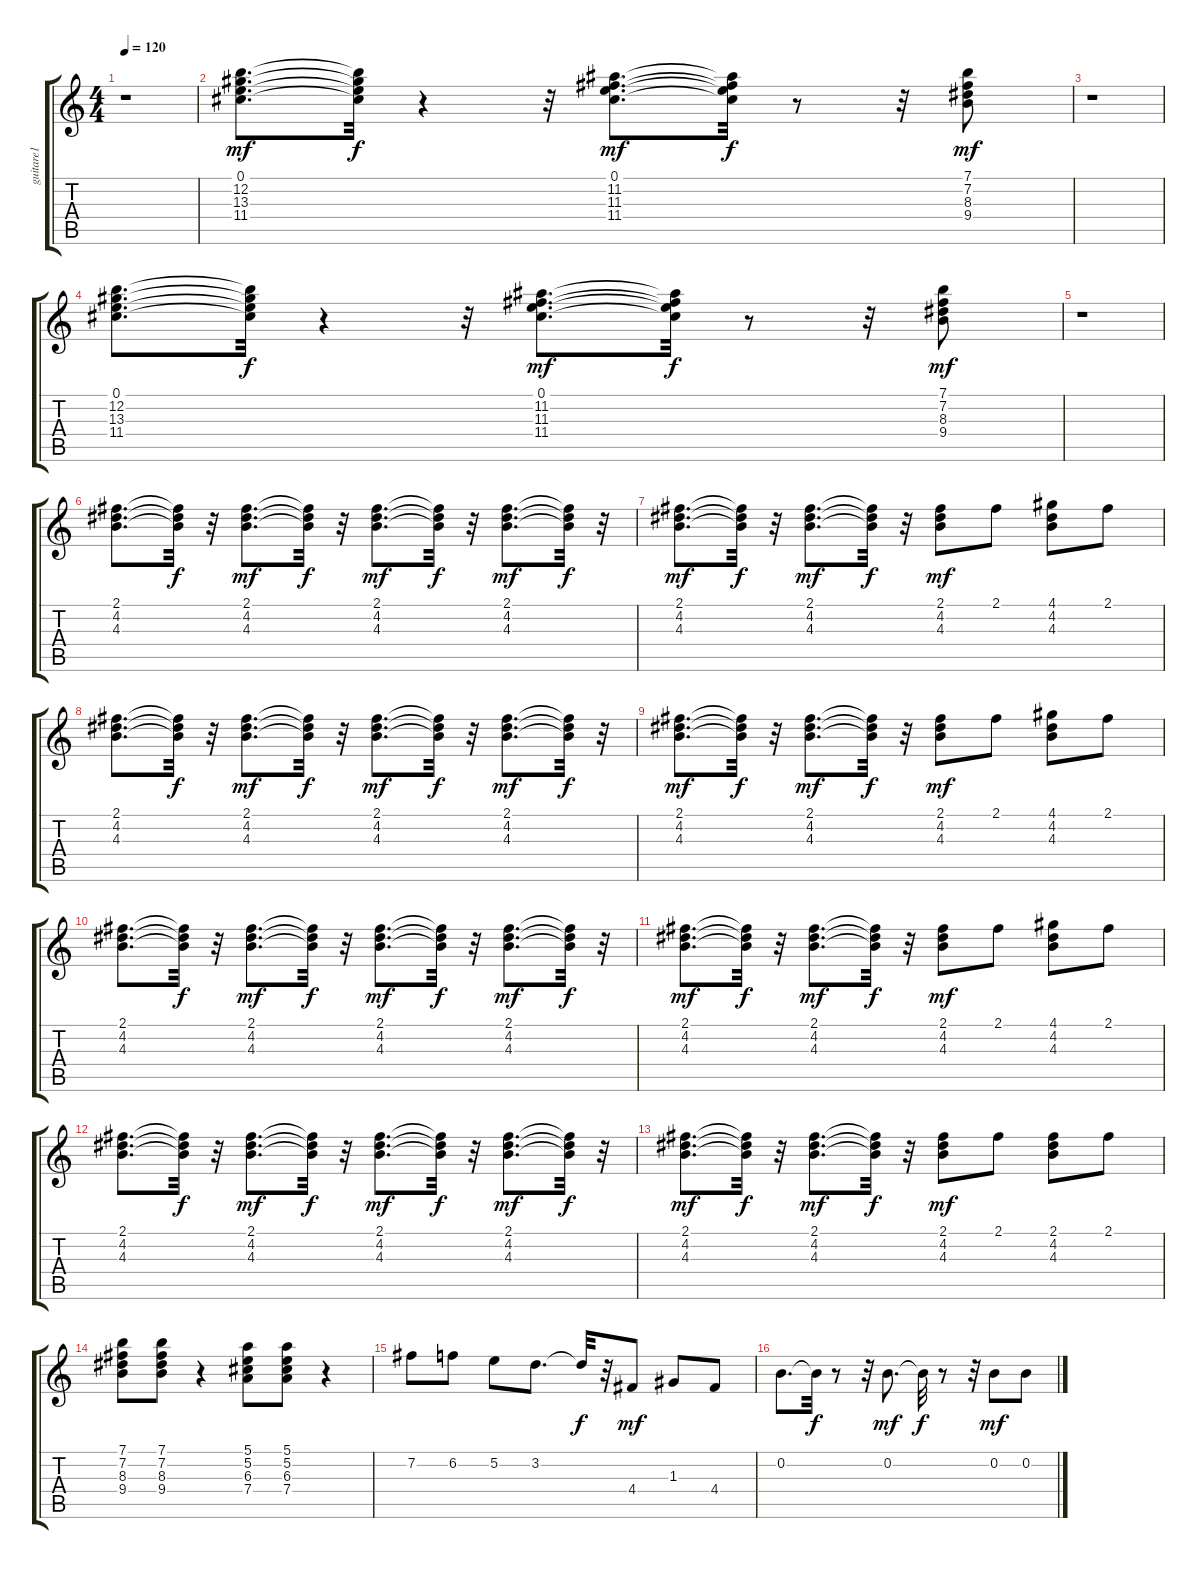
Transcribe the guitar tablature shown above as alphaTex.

\track ("guitare1" "guitare1") {instrument overdrivenguitar}
\staff {score tabs}
\tuning (E4 B3 G3 D3 A2 E2) {hide}
\ts (4 4)
\tempo 120
\clef g2
\ks c
r.1{dy mf} |
(0.1 12.2 13.3 11.4).8{d} (0.1{t} 12.2{t} 13.3{t} 11.4{t}).32{dy f} r.4 r.32 (0.1 11.2 11.3 11.4).8{d dy mf} (0.1{t} 11.2{t} 11.3{t} 11.4{t}).32{dy f} r.8 r.32 (7.1 7.2 8.3 9.4).8{dy mf} |
r.1 |
(0.1 12.2 13.3 11.4).8{d} (0.1{t} 12.2{t} 13.3{t} 11.4{t}).32{dy f} r.4 r.32 (0.1 11.2 11.3 11.4).8{d dy mf} (0.1{t} 11.2{t} 11.3{t} 11.4{t}).32{dy f} r.8 r.32 (7.1 7.2 8.3 9.4).8{dy mf} |
r.1 |
(2.1 4.2 4.3).8{d} (2.1{t} 4.2{t} 4.3{t}).32{dy f} r.32 (2.1 4.2 4.3).8{d dy mf} (2.1{t} 4.2{t} 4.3{t}).32{dy f} r.32 (2.1 4.2 4.3).8{d dy mf} (2.1{t} 4.2{t} 4.3{t}).32{dy f} r.32 (2.1 4.2 4.3).8{d dy mf} (2.1{t} 4.2{t} 4.3{t}).32{dy f} r.32 |
(2.1 4.2 4.3).8{d dy mf} (2.1{t} 4.2{t} 4.3{t}).32{dy f} r.32 (2.1 4.2 4.3).8{d dy mf} (2.1{t} 4.2{t} 4.3{t}).32{dy f} r.32 (2.1 4.2 4.3).8{dy mf} 2.1.8 (4.1 4.2 4.3).8 2.1.8 |
(2.1 4.2 4.3).8{d} (2.1{t} 4.2{t} 4.3{t}).32{dy f} r.32 (2.1 4.2 4.3).8{d dy mf} (2.1{t} 4.2{t} 4.3{t}).32{dy f} r.32 (2.1 4.2 4.3).8{d dy mf} (2.1{t} 4.2{t} 4.3{t}).32{dy f} r.32 (2.1 4.2 4.3).8{d dy mf} (2.1{t} 4.2{t} 4.3{t}).32{dy f} r.32 |
(2.1 4.2 4.3).8{d dy mf} (2.1{t} 4.2{t} 4.3{t}).32{dy f} r.32 (2.1 4.2 4.3).8{d dy mf} (2.1{t} 4.2{t} 4.3{t}).32{dy f} r.32 (2.1 4.2 4.3).8{dy mf} 2.1.8 (4.1 4.2 4.3).8 2.1.8 |
(2.1 4.2 4.3).8{d} (2.1{t} 4.2{t} 4.3{t}).32{dy f} r.32 (2.1 4.2 4.3).8{d dy mf} (2.1{t} 4.2{t} 4.3{t}).32{dy f} r.32 (2.1 4.2 4.3).8{d dy mf} (2.1{t} 4.2{t} 4.3{t}).32{dy f} r.32 (2.1 4.2 4.3).8{d dy mf} (2.1{t} 4.2{t} 4.3{t}).32{dy f} r.32 |
(2.1 4.2 4.3).8{d dy mf} (2.1{t} 4.2{t} 4.3{t}).32{dy f} r.32 (2.1 4.2 4.3).8{d dy mf} (2.1{t} 4.2{t} 4.3{t}).32{dy f} r.32 (2.1 4.2 4.3).8{dy mf} 2.1.8 (4.1 4.2 4.3).8 2.1.8 |
(2.1 4.2 4.3).8{d} (2.1{t} 4.2{t} 4.3{t}).32{dy f} r.32 (2.1 4.2 4.3).8{d dy mf} (2.1{t} 4.2{t} 4.3{t}).32{dy f} r.32 (2.1 4.2 4.3).8{d dy mf} (2.1{t} 4.2{t} 4.3{t}).32{dy f} r.32 (2.1 4.2 4.3).8{d dy mf} (2.1{t} 4.2{t} 4.3{t}).32{dy f} r.32 |
(2.1 4.2 4.3).8{d dy mf} (2.1{t} 4.2{t} 4.3{t}).32{dy f} r.32 (2.1 4.2 4.3).8{d dy mf} (2.1{t} 4.2{t} 4.3{t}).32{dy f} r.32 (2.1 4.2 4.3).8{dy mf} 2.1.8 (2.1 4.2 4.3).8 2.1.8 |
(7.1 7.2 8.3 9.4).8 (7.1 7.2 8.3 9.4).8 r.4 (5.1 5.2 6.3 7.4).8 (5.1 5.2 6.3 7.4).8 r.4 |
7.2.8 6.2.8 5.2.8 3.2.8{d} 3.2{t}.32{dy f} r.32 4.4.8{dy mf} 1.3.8 4.4.8 |
0.2.8{d} 0.2{t}.32{dy f} r.8 r.32 0.2.8{d dy mf} 0.2{t}.32{dy f} r.8 r.32 0.2.8{dy mf} 0.2.8
